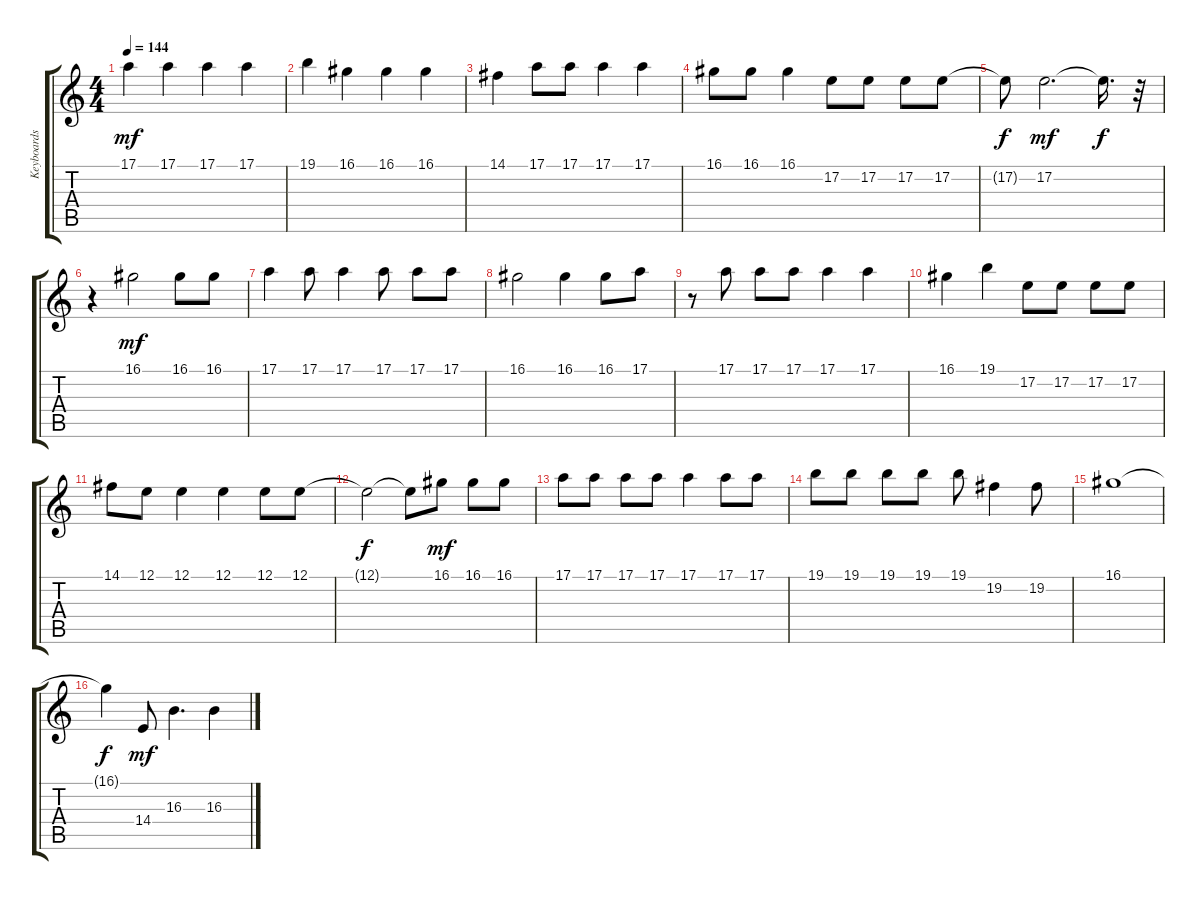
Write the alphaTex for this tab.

\track ("Keyboards" "Keyboards") {instrument percussiveorgan}
\staff {score tabs}
\tuning (E4 B3 G3 D3 A2 E2) {hide}
\ts (4 4)
\tempo 144
\clef g2
\ks c
17.1.4{dy mf} 17.1.4 17.1.4 17.1.4 |
19.1.4 16.1.4 16.1.4 16.1.4 |
14.1.4 17.1.8 17.1.8 17.1.4 17.1.4 |
16.1.8 16.1.8 16.1.4 17.2.8 17.2.8 17.2.8 17.2.8 |
17.2{t}.8{dy f} 17.2.2{d dy mf} 17.2{t}.16{d dy f} r.32 |
r.4 16.1.2{dy mf} 16.1.8 16.1.8 |
17.1.4 17.1.8 17.1.4 17.1.8 17.1.8 17.1.8 |
16.1.2 16.1.4 16.1.8 17.1.8 |
r.8 17.1.8 17.1.8 17.1.8 17.1.4 17.1.4 |
16.1.4 19.1.4 17.2.8 17.2.8 17.2.8 17.2.8 |
14.1.8 12.1.8 12.1.4 12.1.4 12.1.8 12.1.8 |
12.1{t}.2{dy f} 12.1{t}.8 16.1.8{dy mf} 16.1.8 16.1.8 |
17.1.8 17.1.8 17.1.8 17.1.8 17.1.4 17.1.8 17.1.8 |
19.1.8 19.1.8 19.1.8 19.1.8 19.1.8 19.2.4 19.2.8 |
16.1.1 |
16.1{t}.4{dy f} 14.4.8{dy mf} 16.3.4{d} 16.3.4
